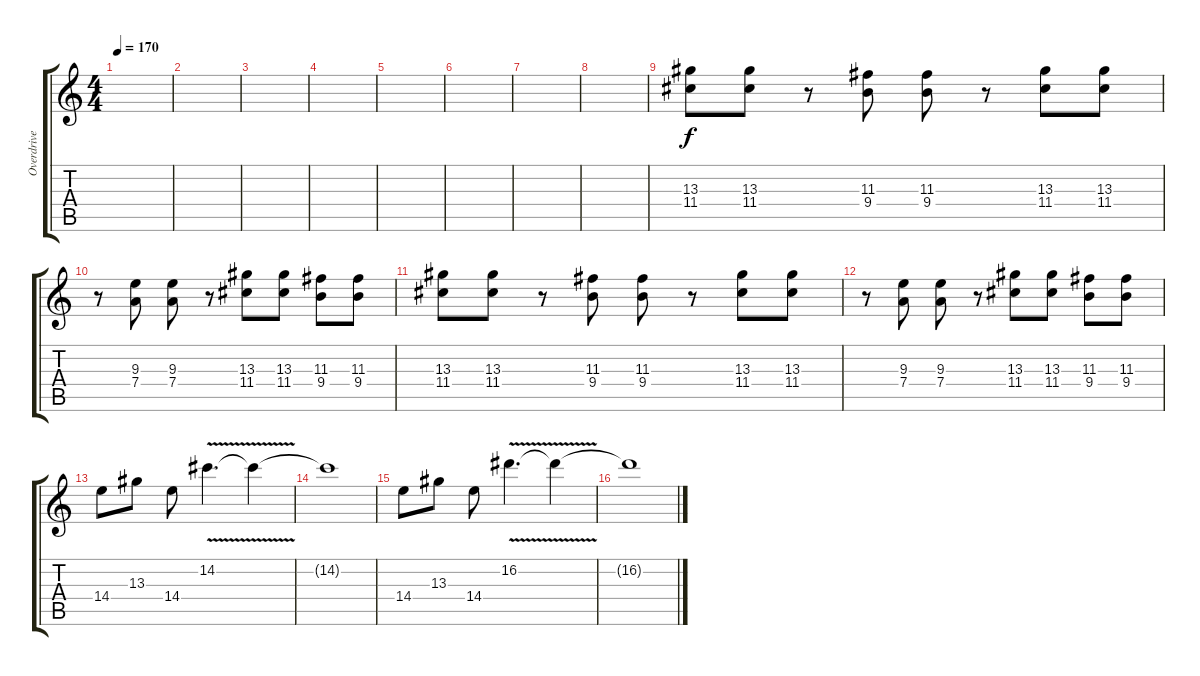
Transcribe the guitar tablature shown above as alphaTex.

\track ("Overdrive Guitar" "Overdrive ") {instrument overdrivenguitar}
\staff {score tabs}
\tuning (E4 B3 G3 D3 A2 E2) {hide}
\ts (4 4)
\tempo 170
\clef g2
\ks c
|
|
|
|
|
|
|
|
(13.3 11.4).8 (13.3 11.4).8 r.8 (11.3 9.4).8 (11.3 9.4).8 r.8 (13.3 11.4).8 (13.3 11.4).8 |
r.8 (9.3 7.4).8 (9.3 7.4).8 r.8 (13.3 11.4).8 (13.3 11.4).8 (11.3 9.4).8 (11.3 9.4).8 |
(13.3 11.4).8 (13.3 11.4).8 r.8 (11.3 9.4).8 (11.3 9.4).8 r.8 (13.3 11.4).8 (13.3 11.4).8 |
r.8 (9.3 7.4).8 (9.3 7.4).8 r.8 (13.3 11.4).8 (13.3 11.4).8 (11.3 9.4).8 (11.3 9.4).8 |
14.4.8 13.3.8 14.4.8 14.2{v}.4{d} 14.2{t}.4 |
14.2{t}.1 |
14.4.8 13.3.8 14.4.8 16.2{v}.4{d} 16.2{t}.4 |
16.2{t}.1
